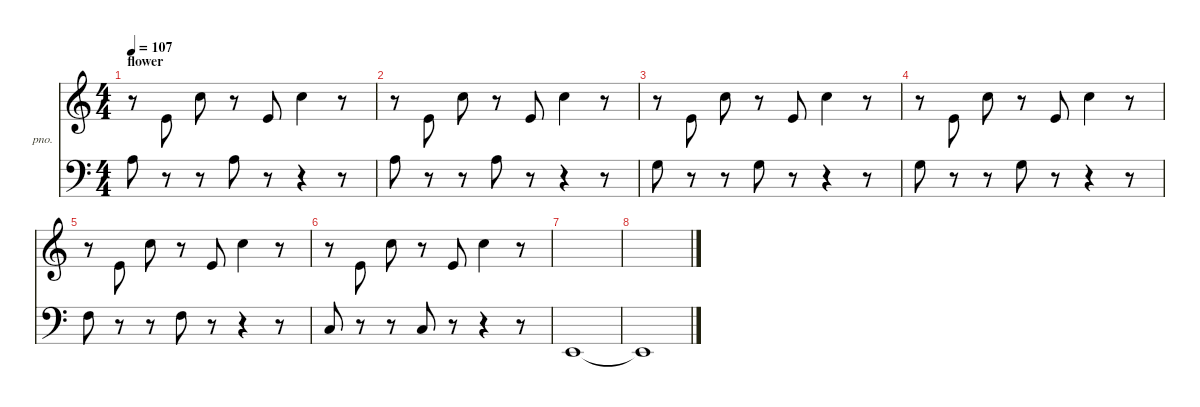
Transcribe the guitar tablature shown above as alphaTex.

\defaultSystemsLayout 4
\hideDynamics
\bracketExtendMode nobrackets
\firstSystemTrackNameOrientation horizontal
\otherSystemsTrackNameOrientation horizontal
\track ("Acoustic Piano" "pno.") {defaultSystemsLayout 4 solo instrument acousticgrandpiano}
\staff {score}
\tuning (E4 B3 G3 D3 A2 E2)
\ts (4 4)
\section ("" "flower")
\tempo 107
\clef g2
\scale
1.09695
\ks aminor
r.8{dy f beam Down} 5.2.8{beam Up} 8.1.8{beam Down} r.8{beam Down} 5.2.8{beam Up} 8.1.4{beam Down} r.8{beam Down} |
\scale
0.967684 r.8{beam Down} 5.2.8{beam Up} 8.1.8{beam Down} r.8{beam Down} 5.2.8{beam Up} 8.1.4{beam Down} r.8{beam Down} |
\scale
0.967684 r.8{beam Down} 5.2.8{beam Up} 8.1.8{beam Down} r.8{beam Down} 5.2.8{beam Up} 8.1.4{beam Down} r.8{beam Down} |
\scale
0.967684 r.8{beam Down} 5.2.8{beam Up} 8.1.8{beam Down} r.8{beam Down} 5.2.8{beam Up} 8.1.4{beam Down} r.8{beam Down} |
\scale
1.20165 r.8{beam Down} 5.2.8{beam Up} 8.1.8{beam Down} r.8{beam Down} 5.2.8{beam Up} 8.1.4{beam Down} r.8{beam Down} |
\scale
0.911518 r.8{beam Down} 5.2.8{beam Up} 8.1.8{beam Down} r.8{beam Down} 5.2.8{beam Up} 8.1.4{beam Down} r.8{beam Down} |
\scale
0.911518 |
\scale
0.97531
\staff {score}
\tuning (G2 D2 A1 E1 B0)
\clef f4
\ottava regular
\simile none
\scale
1.09695
\ks aminor
14.1.8{dy f beam Down} r.8{beam Down} r.8{beam Down} 19.2.8{beam Down} r.8{beam Down} r.4{beam Down} r.8{beam Down} |
\scale
0.967684 14.1.8{beam Down} r.8{beam Down} r.8{beam Down} 19.2.8{beam Down} r.8{beam Down} r.4{beam Down} r.8{beam Down} |
\scale
0.967684 12.1.8{beam Down} r.8{beam Down} r.8{beam Down} 12.1.8{beam Down} r.8{beam Down} r.4{beam Down} r.8{beam Down} |
\scale
0.967684 12.1.8{beam Down} r.8{beam Down} r.8{beam Down} 12.1.8{beam Down} r.8{beam Down} r.4{beam Down} r.8{beam Down} |
\scale
1.20165 10.1.8{beam Down} r.8{beam Down} r.8{beam Down} 10.1.8{beam Down} r.8{beam Down} r.4{beam Down} r.8{beam Down} |
\scale
0.911518 5.1.8{beam Up} r.8{beam Up} r.8{beam Up} 5.1.8{beam Up} r.8{beam Up} r.4{beam Up} r.8{beam Up} |
\scale
0.911518 2.2.1{beam Up} |
\scale
0.97531 2.2{t}.1{beam Up}
